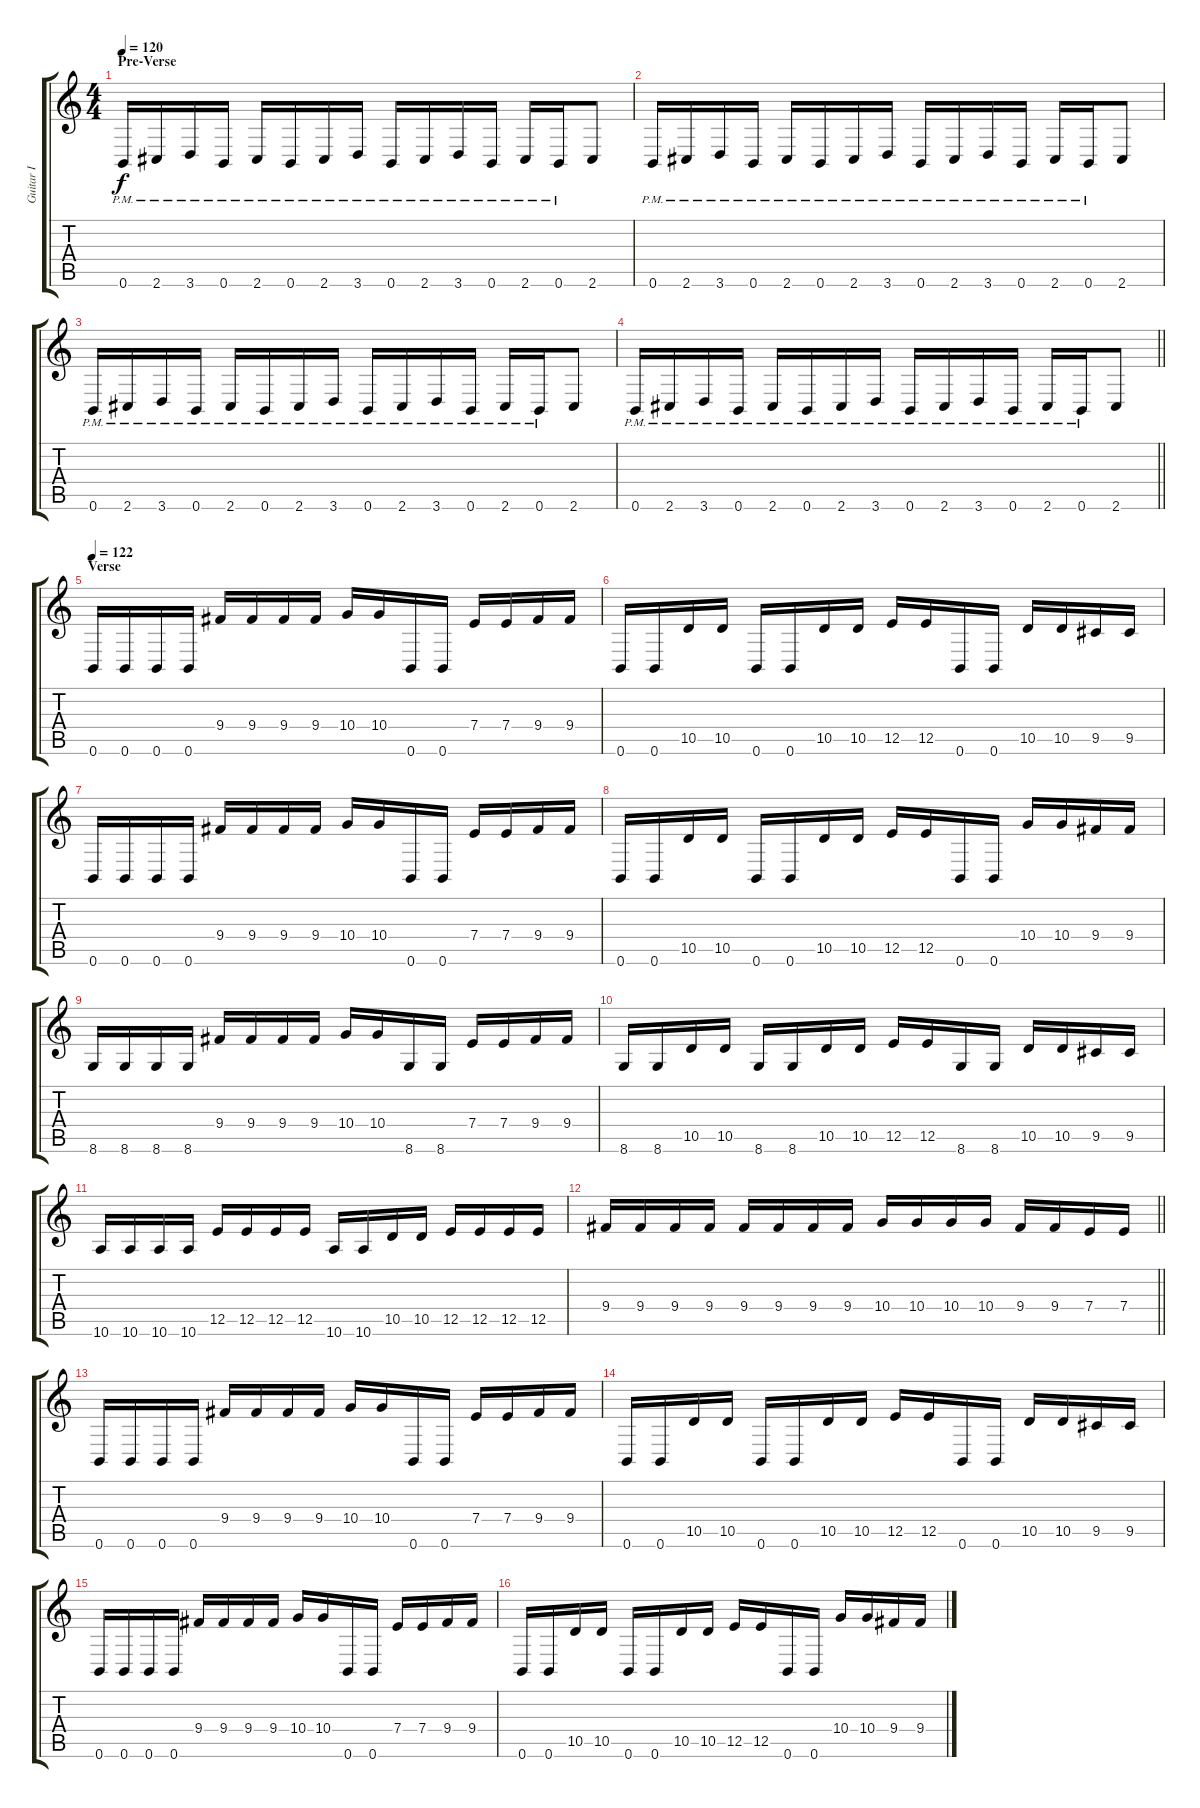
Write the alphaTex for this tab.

\track ("Guitar I" "Guitar I") {instrument distortionguitar}
\staff {score tabs}
\tuning (B3 Gb3 D3 A2 E2 B1) {hide}
\ts (4 4)
\section ("" "Pre-Verse")
\tempo 120
\clef g2
\ks c
0.6{pm}.16{dy f} 2.6{pm}.16 3.6{pm}.16 0.6{pm}.16 2.6{pm}.16 0.6{pm}.16 2.6{pm}.16 3.6{pm}.16 0.6{pm}.16 2.6{pm}.16 3.6{pm}.16 0.6{pm}.16 2.6{pm}.16 0.6{pm}.16 2.6.8 |
0.6{pm}.16 2.6{pm}.16 3.6{pm}.16 0.6{pm}.16 2.6{pm}.16 0.6{pm}.16 2.6{pm}.16 3.6{pm}.16 0.6{pm}.16 2.6{pm}.16 3.6{pm}.16 0.6{pm}.16 2.6{pm}.16 0.6{pm}.16 2.6.8 |
0.6{pm}.16 2.6{pm}.16 3.6{pm}.16 0.6{pm}.16 2.6{pm}.16 0.6{pm}.16 2.6{pm}.16 3.6{pm}.16 0.6{pm}.16 2.6{pm}.16 3.6{pm}.16 0.6{pm}.16 2.6{pm}.16 0.6{pm}.16 2.6.8 |
\barLineRight lightlight
0.6{pm}.16 2.6{pm}.16 3.6{pm}.16 0.6{pm}.16 2.6{pm}.16 0.6{pm}.16 2.6{pm}.16 3.6{pm}.16 0.6{pm}.16 2.6{pm}.16 3.6{pm}.16 0.6{pm}.16 2.6{pm}.16 0.6{pm}.16 2.6.8 |
\section ("" "Verse")
\tempo 122
0.6.16 0.6.16 0.6.16 0.6.16 9.4.16 9.4.16 9.4.16 9.4.16 10.4.16 10.4.16 0.6.16 0.6.16 7.4.16 7.4.16 9.4.16 9.4.16 |
0.6.16 0.6.16 10.5.16 10.5.16 0.6.16 0.6.16 10.5.16 10.5.16 12.5.16 12.5.16 0.6.16 0.6.16 10.5.16 10.5.16 9.5.16 9.5.16 |
0.6.16 0.6.16 0.6.16 0.6.16 9.4.16 9.4.16 9.4.16 9.4.16 10.4.16 10.4.16 0.6.16 0.6.16 7.4.16 7.4.16 9.4.16 9.4.16 |
0.6.16 0.6.16 10.5.16 10.5.16 0.6.16 0.6.16 10.5.16 10.5.16 12.5.16 12.5.16 0.6.16 0.6.16 10.4.16 10.4.16 9.4.16 9.4.16 |
8.6.16 8.6.16 8.6.16 8.6.16 9.4.16 9.4.16 9.4.16 9.4.16 10.4.16 10.4.16 8.6.16 8.6.16 7.4.16 7.4.16 9.4.16 9.4.16 |
8.6.16 8.6.16 10.5.16 10.5.16 8.6.16 8.6.16 10.5.16 10.5.16 12.5.16 12.5.16 8.6.16 8.6.16 10.5.16 10.5.16 9.5.16 9.5.16 |
10.6.16 10.6.16 10.6.16 10.6.16 12.5.16 12.5.16 12.5.16 12.5.16 10.6.16 10.6.16 10.5.16 10.5.16 12.5.16 12.5.16 12.5.16 12.5.16 |
\barLineRight lightlight
9.4.16 9.4.16 9.4.16 9.4.16 9.4.16 9.4.16 9.4.16 9.4.16 10.4.16 10.4.16 10.4.16 10.4.16 9.4.16 9.4.16 7.4.16 7.4.16 |
\section ("" "")
0.6.16 0.6.16 0.6.16 0.6.16 9.4.16 9.4.16 9.4.16 9.4.16 10.4.16 10.4.16 0.6.16 0.6.16 7.4.16 7.4.16 9.4.16 9.4.16 |
0.6.16 0.6.16 10.5.16 10.5.16 0.6.16 0.6.16 10.5.16 10.5.16 12.5.16 12.5.16 0.6.16 0.6.16 10.5.16 10.5.16 9.5.16 9.5.16 |
0.6.16 0.6.16 0.6.16 0.6.16 9.4.16 9.4.16 9.4.16 9.4.16 10.4.16 10.4.16 0.6.16 0.6.16 7.4.16 7.4.16 9.4.16 9.4.16 |
0.6.16 0.6.16 10.5.16 10.5.16 0.6.16 0.6.16 10.5.16 10.5.16 12.5.16 12.5.16 0.6.16 0.6.16 10.4.16 10.4.16 9.4.16 9.4.16
